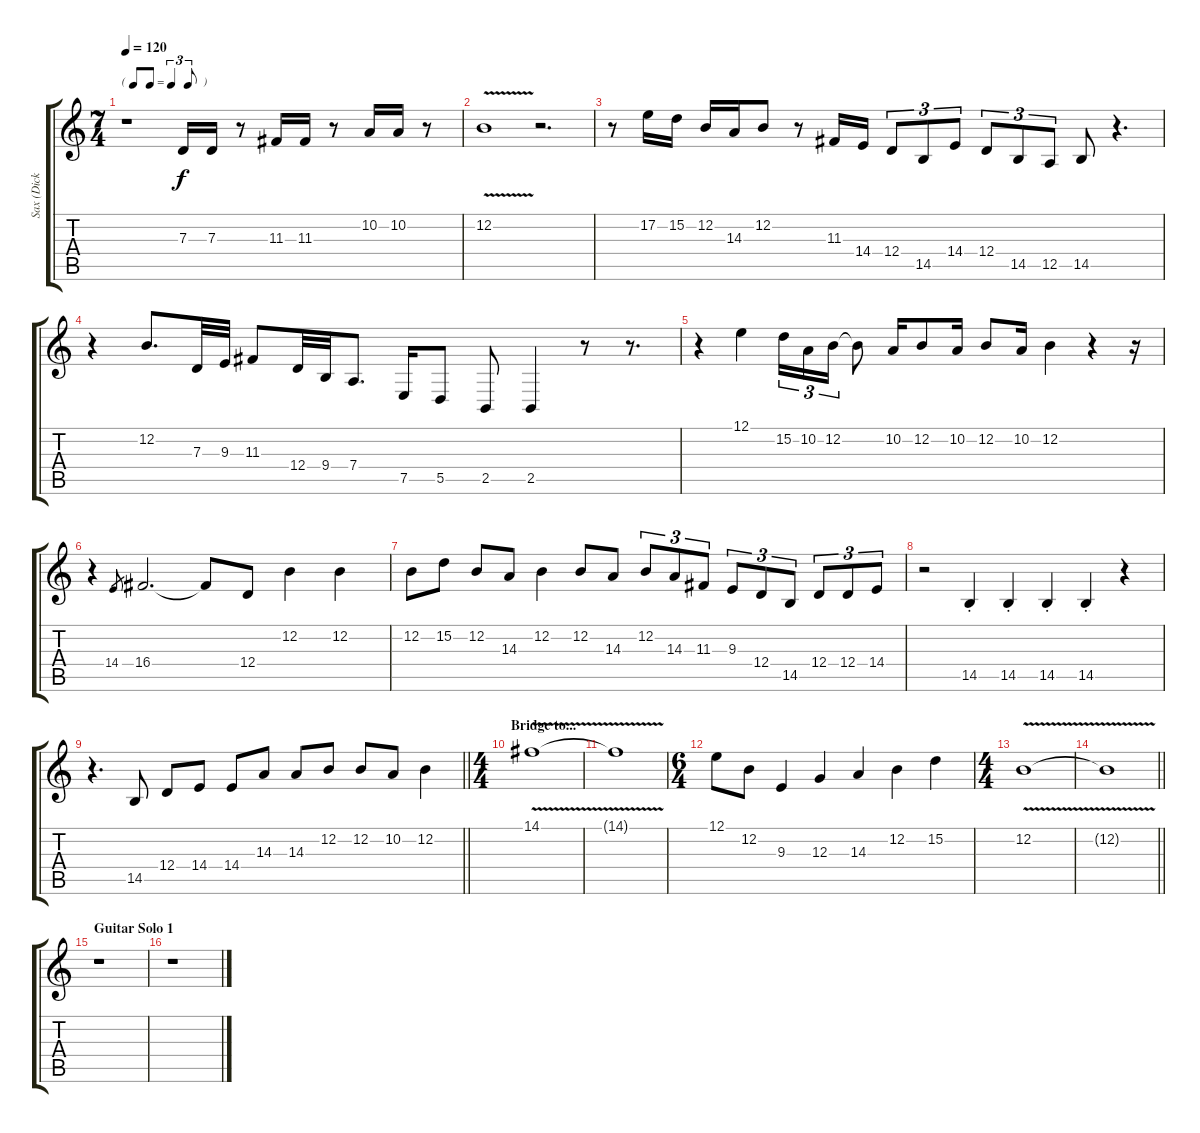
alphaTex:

\track ("Sax (Dick Parry)" "Sax (Dick ") {instrument tenorsax}
\staff {score tabs}
\tuning (E4 B3 G3 D3 A2 E2) {hide}
\ts (7 4)
\tf triplet8th
\tempo 120
\clef g2
\ks c
r.1{dy f} 7.3.16 7.3.16 r.8 11.3.16 11.3.16 r.8 10.2.16 10.2.16 r.8 |
12.2{v}.1 r.2{d} |
r.8 17.2.16 15.2.16 12.2.16 14.3.16 12.2.8 r.8 11.3.16 14.4.16 12.4.8{tu (3 2)} 14.5.8{tu (3 2)} 14.4.8{tu (3 2)} 12.4.8{tu (3 2)} 14.5.8{tu (3 2)} 12.5.8{tu (3 2)} 14.5.8 r.4{d} |
r.4 12.2.8{d} 7.3.32 9.3.32 11.3.8 12.4.32 9.4.32 7.4.8{d} 7.5.16 5.5.8 2.5.8 2.5.4 r.8 r.8{d} |
r.4 12.1.4 15.2.16{tu (3 2)} 10.2.16{tu (3 2)} 12.2.16{tu (3 2)} 12.2{t}.8 10.2.16 12.2.8 10.2.16 12.2.8 10.2.16 12.2.4 r.4 r.16 |
r.4 14.4.8{gr} 16.4.2{d} 16.4{t}.8 12.4.8 12.2.4 12.2.4 |
12.2.8 15.2.8 12.2.8 14.3.8 12.2.4 12.2.8 14.3.8 12.2.8{tu (3 2)} 14.3.8{tu (3 2)} 11.3.8{tu (3 2)} 9.3.8{tu (3 2)} 12.4.8{tu (3 2)} 14.5.8{tu (3 2)} 12.4.8{tu (3 2)} 12.4.8{tu (3 2)} 14.4.8{tu (3 2)} |
r.2 14.5{st}.4 14.5{st}.4 14.5{st}.4 14.5{st}.4 r.4 |
\barLineRight lightlight
r.4{d} 14.5.8 12.4.8 14.4.8 14.4.8 14.3.8 14.3.8 12.2.8 12.2.8 10.2.8 12.2.4 |
\ts (4 4)
\section ("" "Bridge to...")
14.1{v}.1 |
14.1{t}.1 |
\ts (6 4)
12.1.8 12.2.8 9.3.4 12.3.4 14.3.4 12.2.4 15.2.4 |
\ts (4 4)
12.2{v}.1 |
\barLineRight lightlight
12.2{t}.1 |
\section ("" "Guitar Solo 1")
r.1 |
r.1
